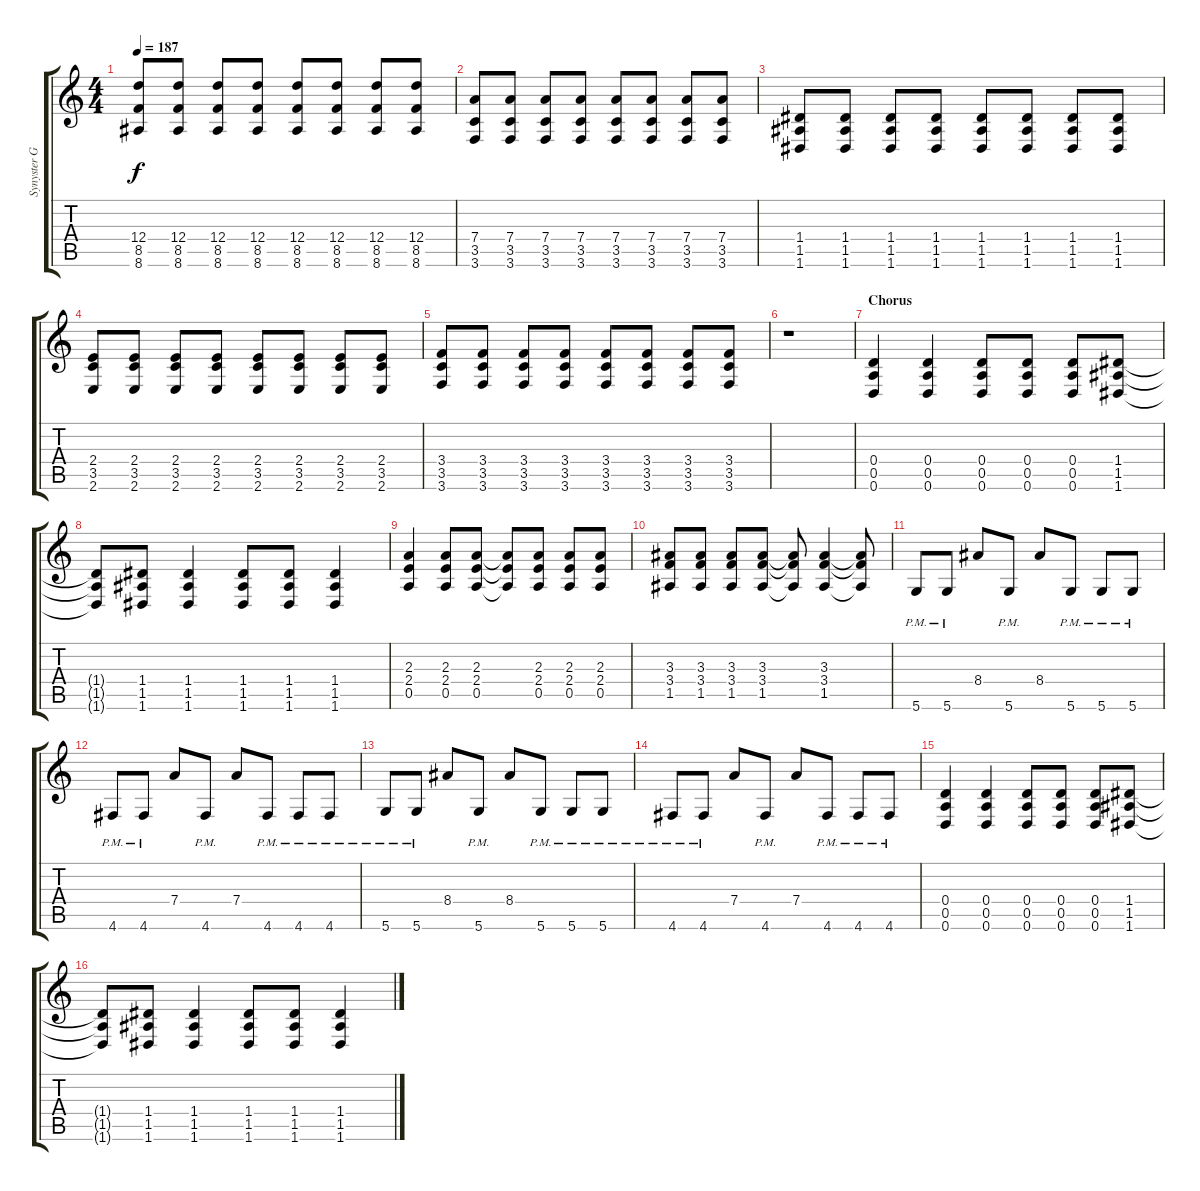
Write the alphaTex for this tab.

\track ("Synyster Gates (Dist. Rhythm)" "Synyster G") {instrument distortionguitar}
\staff {score tabs}
\tuning (E4 B3 G3 D3 A2 D2) {hide}
\ts (4 4)
\tempo 187
\clef g2
\ks c
(12.4 8.5 8.6).8{dy f} (12.4 8.5 8.6).8 (12.4 8.5 8.6).8 (12.4 8.5 8.6).8 (12.4 8.5 8.6).8 (12.4 8.5 8.6).8 (12.4 8.5 8.6).8 (12.4 8.5 8.6).8 |
(7.4 3.5 3.6).8 (7.4 3.5 3.6).8 (7.4 3.5 3.6).8 (7.4 3.5 3.6).8 (7.4 3.5 3.6).8 (7.4 3.5 3.6).8 (7.4 3.5 3.6).8 (7.4 3.5 3.6).8 |
(1.4 1.5 1.6).8 (1.4 1.5 1.6).8 (1.4 1.5 1.6).8 (1.4 1.5 1.6).8 (1.4 1.5 1.6).8 (1.4 1.5 1.6).8 (1.4 1.5 1.6).8 (1.4 1.5 1.6).8 |
(2.4 3.5 2.6).8 (2.4 3.5 2.6).8 (2.4 3.5 2.6).8 (2.4 3.5 2.6).8 (2.4 3.5 2.6).8 (2.4 3.5 2.6).8 (2.4 3.5 2.6).8 (2.4 3.5 2.6).8 |
(3.4 3.5 3.6).8 (3.4 3.5 3.6).8 (3.4 3.5 3.6).8 (3.4 3.5 3.6).8 (3.4 3.5 3.6).8 (3.4 3.5 3.6).8 (3.4 3.5 3.6).8 (3.4 3.5 3.6).8 |
r.1 |
\section ("" "Chorus")
(0.4 0.5 0.6).4 (0.4 0.5 0.6).4 (0.4 0.5 0.6).8 (0.4 0.5 0.6).8 (0.4 0.5 0.6).8 (1.4 1.5 1.6).8 |
(1.4{t} 1.5{t} 1.6{t}).8 (1.4 1.5 1.6).8 (1.4 1.5 1.6).4 (1.4 1.5 1.6).8 (1.4 1.5 1.6).8 (1.4 1.5 1.6).4 |
(2.3 2.4 0.5).4 (2.3 2.4 0.5).8 (2.3 2.4 0.5).8 (2.3{t} 2.4{t} 0.5{t}).8 (2.3 2.4 0.5).8 (2.3 2.4 0.5).8 (2.3 2.4 0.5).8 |
(3.3 3.4 1.5).8 (3.3 3.4 1.5).8 (3.3 3.4 1.5).8 (3.3 3.4 1.5).8 (3.3{t} 3.4{t} 1.5{t}).8 (3.3 3.4 1.5).4 (3.3{t} 3.4{t} 1.5{t}).8 |
5.6{pm}.8 5.6{pm}.8 8.4.8 5.6{pm}.8 8.4.8 5.6{pm}.8 5.6{pm}.8 5.6{pm}.8 |
4.6{pm}.8 4.6{pm}.8 7.4.8 4.6{pm}.8 7.4.8 4.6{pm}.8 4.6{pm}.8 4.6{pm}.8 |
5.6{pm}.8 5.6{pm}.8 8.4.8 5.6{pm}.8 8.4.8 5.6{pm}.8 5.6{pm}.8 5.6{pm}.8 |
4.6{pm}.8 4.6{pm}.8 7.4.8 4.6{pm}.8 7.4.8 4.6{pm}.8 4.6{pm}.8 4.6{pm}.8 |
(0.4 0.5 0.6).4 (0.4 0.5 0.6).4 (0.4 0.5 0.6).8 (0.4 0.5 0.6).8 (0.4 0.5 0.6).8 (1.4 1.5 1.6).8 |
(1.4{t} 1.5{t} 1.6{t}).8 (1.4 1.5 1.6).8 (1.4 1.5 1.6).4 (1.4 1.5 1.6).8 (1.4 1.5 1.6).8 (1.4 1.5 1.6).4
